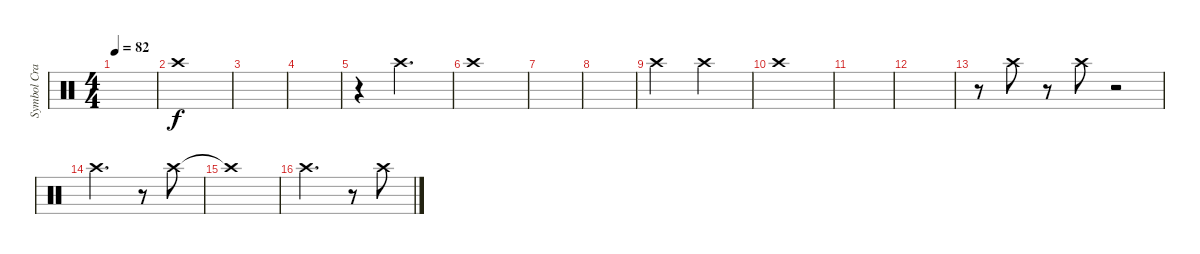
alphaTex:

\track ("Symbol Crash" "Symbol Cra") {instrument percussion}
\staff {score}
\articulation defaults
\ts (4 4)
\tempo 82
\clef neutral
\ks c
|
"Crash high (hit)".1 |
|
|
r.4 "Crash high (hit)".2{d} |
"Crash high (hit)".1 |
|
|
"Crash high (hit)".2 "Crash high (hit)".2 |
"Crash high (hit)".1 |
|
|
r.8 "Crash high (hit)".8 r.8 "Crash high (hit)".8 r.2 |
"Crash high (hit)".2{d} r.8 "Crash high (hit)".8 |
"Crash high (hit)"{t}.1 |
"Crash high (hit)".2{d} r.8 "Crash high (hit)".8
